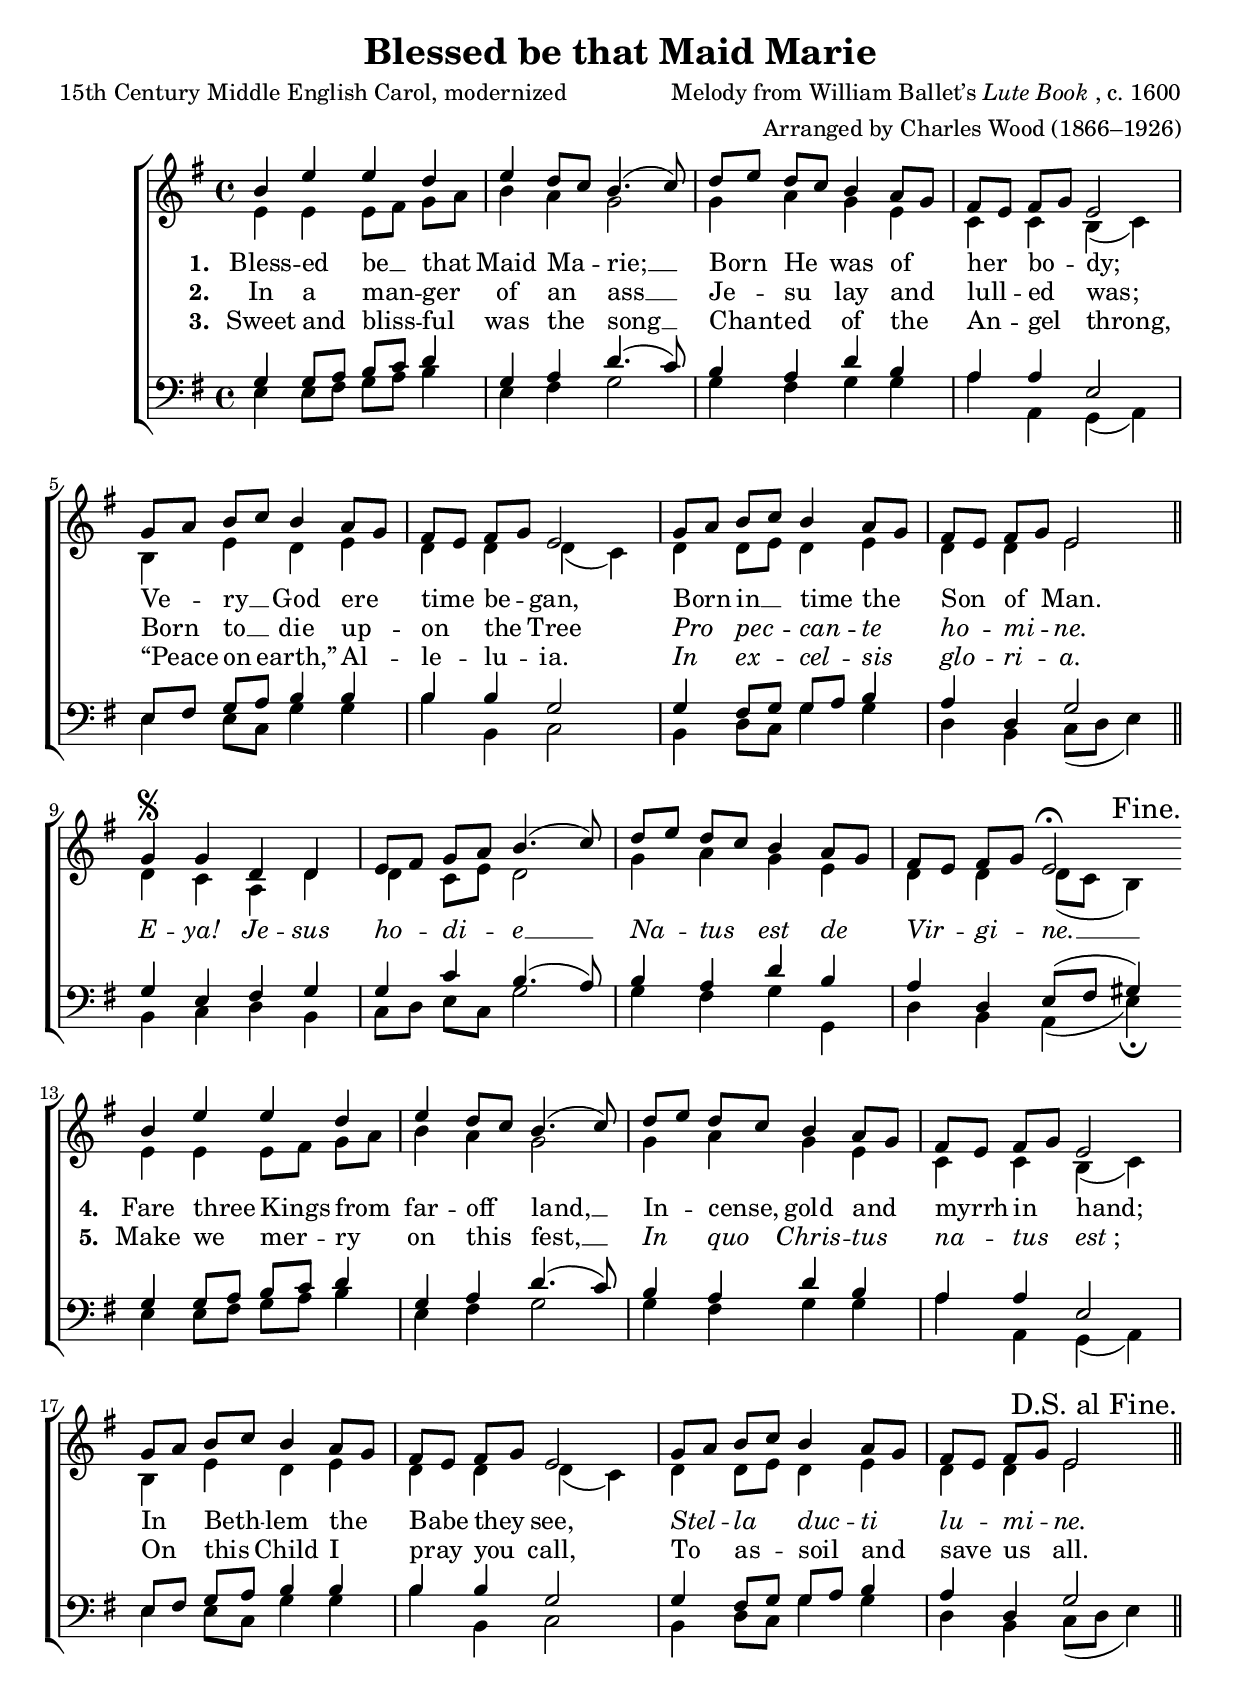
\version "2.14.2"
\include "util.ly"
\header {
  title = "Blessed be that Maid Marie"
  poet = "15th Century Middle English Carol, modernized"
  composer = \markup{Melody from William Ballet’s \italic{Lute Book}, c. 1600}
  arranger = "Arranged by Charles Wood (1866–1926)"
  %tagline = \markup{ from \italic {The Cowley Carol Book}, 1919}
}

global = {
  \key g \major
  \time 4/4
  \autoBeamOff
}

sopMusic = \relative c' {
  b'4 e e d |
  e d8[ c] b4.( c8) |
  d[ e] d[ c] b4 a8[ g] |
  
  fis8[ e] fis[ g] e2 |
  g8[ a] b[ c] b4 a8[ g] |
  fis[ e] fis[ g] e2 |
  
  g8[ a] b[ c] b4 a8[ g] |
  fis[ e] fis[ g] e2 \bar "||" \break
  g4\segno g d d |
  
  e8[ fis] g[ a] b4.( c8) |
  d[ e] d[ c] b4 a8[ g] |
  fis[ e] fis[ g] e2\fermata \bar ":|" \break
  \once \override Score.RehearsalMark #'break-visibility = #end-of-line-visible
  \once \override Score.RehearsalMark #'self-alignment-X = #RIGHT
  \mark "Fine."
  
  
  b'4 e e d |
  e d8[ c] b4.( c8) |
  d[ e] d[ c] b4 a8[ g] |
  
  fis8[ e] fis[ g] e2 |
  g8[ a] b[ c] b4 a8[ g] |
  fis[ e] fis[ g] e2 |
  
  g8[ a] b[ c] b4 a8[ g] |
  fis[ e] fis[ g] e2 \bar "||"
  \once \override Score.RehearsalMark #'break-visibility = #end-of-line-visible
  \once \override Score.RehearsalMark #'self-alignment-X = #RIGHT
  \mark "D.S. al Fine."
}
sopWords = \lyricmode {
  
}

altoMusic = \relative c' {
  e4 e e8[ fis] g[ a] |
  b4 a g2 |
  g4 a g e |
  
  c c b( c) |
  b e d e |
  d d d( c) |
  
  d d8[ e] d4 e |
  d d e2 \bar "||"
  d4 c a d |
  
  d c8[ e] d2 |
  g4 a g e |
  d d d8([ c] b4) |
  
  
  
  
  e4 e e8[ fis] g[ a] |
  b4 a g2 |
  g4 a g e |
  
  c c b( c) |
  b e d e |
  d d d( c) |
  
  d d8[ e] d4 e |
  d d e2 \bar "||"
}
altoWords = \lyricmode {
  \dropLyricsIX
  \set stanza = #"1. "
  \set associatedVoice = "basses"
  Bless -- ed
  \set associatedVoice = "altos"
  be __ that 
  \unset associatedVoice
  Maid Ma -- rie; __
  Born He was of her \set associatedVoice = "altos" bo -- \unset associatedVoice dy;
  
  Ve -- ry __ God ere time be -- gan,
  \set associatedVoice = "tenors"
  Born in __
  \unset associatedVoice
  time the Son of Man.
  \markup\italic E -- \markup\italic ya! \markup\italic Je -- \markup\italic sus \markup\italic ho -- \markup\italic di -- \markup\italic e __
  \markup\italic Na -- \markup\italic tus \markup\italic est \markup\italic de \markup\italic Vir --
  \set associatedVoice = "tenors"
  \markup\italic gi -- \markup\italic ne. __
  
  
  
  
  \set stanza = #"4. "
  \set associatedVoice = "basses"
  Fare three
  \set associatedVoice = "altos"
  Kings from
  \unset associatedVoice
  far -- off land, __
  In -- cense, gold and myrrh \set associatedVoice = "altos" in \unset associatedVoice hand;
  In Beth -- lem the Babe they see,
  \set associatedVoice = "tenors"
  \markup\italic Stel -- \markup\italic la
  \unset associatedVoice
  \markup\italic duc -- \markup\italic ti \markup\italic lu -- \markup\italic mi -- \markup\italic ne.
}
altoWordsII = \lyricmode {
  \dropLyricsIX
%\markup\italic
  \set stanza = #"2. "
  \set associatedVoice = "basses"
  In a
  \set associatedVoice = "altos"
  man -- ger
  \unset associatedVoice
  of an ass __
  Je -- su lay and lull -- \set associatedVoice = "altos" ed \unset associatedVoice was;
  
  Born to __ die up -- on the Tree
  \set associatedVoice = "tenors"
  \markup\italic Pro \markup\italic pec --
  \unset associatedVoice
  \markup\italic can -- \markup\italic te \markup\italic ho -- \markup\italic mi -- \markup\italic ne.
  
  
  \repeat unfold 14 \skip1
  
  \set stanza = #"5. "
  \set associatedVoice = "basses"
  Make we
  \set associatedVoice = "altos"
  mer -- ry
  \unset associatedVoice
  on this fest, __
  \markup\italic In \markup\italic quo \markup\italic Chris -- \markup\italic tus \markup\italic na -- \set associatedVoice = "altos" \markup\italic tus \unset associatedVoice \markup{\italic "est" ";"}
  On this Child I pray you call,
  \set associatedVoice = "tenors"
  To as --
  \unset associatedVoice
  soil and save us all.
}
altoWordsIII = \lyricmode {
  \dropLyricsIX
  \set stanza = #"3. "
  \set associatedVoice = "basses"
  Sweet and
  \set associatedVoice = "altos"
  bliss -- ful
  \unset associatedVoice
  was the song __
  Chant -- ed of the An -- \set associatedVoice = "altos" gel \unset associatedVoice throng,
  
  “Peace on earth,” Al -- le -- lu -- ia.
  \set associatedVoice = "tenors"
  \markup\italic In \markup\italic ex --
  \unset associatedVoice
  \markup\italic cel -- \markup\italic sis \markup\italic glo -- \markup\italic ri -- \markup\italic a.
}
altoWordsIV = \lyricmode {
}
altoWordsV = \lyricmode {
}
altoWordsVI = \lyricmode {
  \set stanza = #"6. "
  \set ignoreMelismata = ##t
}
tenorMusic = \relative c' {
  g4 g8[ a] b[ c] d4 |
  g, a d4.( c8) |
  b4 a d b |
  
  a a e2 |
  e8[ fis] g[ a] b4 b |
  b b g2 |
  
  g4 fis8[ g] g[ a] b4 |
  a d, g2 \bar "||"
  g4 e fis g |
  
  g c b4.( a8) |
  b4 a d b |
  a d, e8[( fis] gis4) |
  
  
  
  
  g4 g8[ a] b[ c] d4 |
  g, a d4.( c8) |
  b4 a d b |
  
  a a e2 |
  e8[ fis] g[ a] b4 b |
  b b g2 |
  
  g4 fis8[ g] g[ a] b4 |
  a d, g2 \bar "||"
}
tenorWords = \lyricmode {

}

bassMusic = \relative c {
  e4 e8[ fis] g[ a] b4 |
  e, fis g2 |
  g4 fis g g |
  
  a a, g( a) |
  e' e8[ c] g'4 g |
  b b, c2 |
  
  b4 d8[ c] g'4 g |
  d b c8([ d] e4) \bar "||"
  b4 c d b |
  
  c8[ d] e[ c] g'2 |
  g4 fis g g, |
  d' b a4( e')\fermata |
  
  
  
  
  e4 e8[ fis] g[ a] b4 |
  e, fis g2 |
  g4 fis g g |
  
  a a, g( a) |
  e' e8[ c] g'4 g |
  b b, c2 |
  
  b4 d8[ c] g'4 g |
  d b c8([ d] e4) \bar "||"
}
bassWords = \lyricmode {

}

pianoRH = \relative c' {
  
}
pianoLH = \relative c' {
  
}

\score {
  <<
   \new ChoirStaff <<
    \new Staff = women <<
      \new Voice = "sopranos" { \voiceOne << \global \sopMusic >> }
      \new Voice = "altos" { \voiceTwo << \global \altoMusic >> }
    >>
    \new Lyrics \with { alignAboveContext = #"women" \override VerticalAxisGroup #'nonstaff-relatedstaff-spacing = #'((basic-distance . 1))} \lyricsto "sopranos" \sopWords
   \new Staff = men <<
      \clef bass
      \new Voice = "tenors" { \voiceOne << \global \tenorMusic >> }
      \new Voice = "basses" { \voiceTwo << \global \bassMusic >> }
    >>
    \new Lyrics = "altosVI"  \with { alignBelowContext = #"women" } \lyricsto "sopranos" \altoWordsVI
    \new Lyrics = "altosV"  \with { alignBelowContext = #"women" } \lyricsto "sopranos" \altoWordsV
    \new Lyrics = "altosIV"  \with { alignBelowContext = #"women" } \lyricsto "sopranos" \altoWordsIV
    \new Lyrics = "altosIII"  \with { alignBelowContext = #"women" } \lyricsto "sopranos" \altoWordsIII
    \new Lyrics = "altosII"  \with { alignBelowContext = #"women" } \lyricsto "sopranos" \altoWordsII
    \new Lyrics = "altos"  \with { alignBelowContext = #"women" \override VerticalAxisGroup #'nonstaff-relatedstaff-spacing = #'((padding . -0.5))} \lyricsto "sopranos" \altoWords
    \new Lyrics \with { alignAboveContext = #"men" \override VerticalAxisGroup #'nonstaff-relatedstaff-spacing = #'((basic-distance . 1)) } \lyricsto "tenors" \tenorWords
    \new Lyrics \with { alignBelowContext = #"men" \override VerticalAxisGroup #'nonstaff-relatedstaff-spacing = #'((basic-distance . 1)) } \lyricsto "basses" \bassWords
  >>
%    \new PianoStaff << \new Staff { \new Voice { \pianoRH } } \new Staff { \clef "bass" \pianoLH } >>
  >>
  \layout { }
  \midi {
    \tempo 4 = 105
    \set Staff.midiInstrument = "flute"
  
    \context {
      \Voice
      \remove "Dynamic_performer"
    }
  }
}
